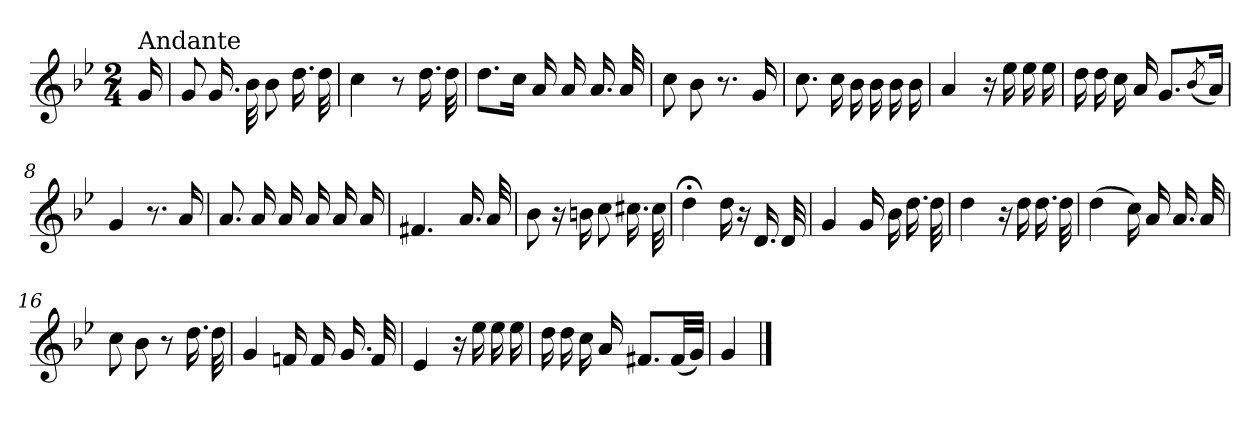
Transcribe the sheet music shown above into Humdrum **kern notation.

**kern
*part1
*staff1
*clefG2
*k[b-e-]
*g:
*M2/4
=
!LO:TX:a:t=Andante
16g/
=1
8g/
16.g/
32b-\
8b-\
16.dd\
32dd\
=2
4cc\
8r
16.dd\
32dd\
=3
8.dd\L
16cc\Jk
16a/
16a/
16.a/
32a/
=4
8cc\
8b-\
8.r
16g/
=5
8.cc\
16cc\
16b-\
16b-\
16b-\
16b-\
!!LO:LB:g=z
=6
4a/
16r
16ee-\
16ee-\
16ee-\
=7
16dd\
16dd\
16cc\
16a/
8.g/L
(<8qb-/
16a/Jk)
=8
4g/
8.r
16a/
=9
8.a/
16a/
16a/
16a/
16a/
16a/
=10
4.f#X/
16.a/
32a/
=11
8b-\
16r
16bn\
8cc\
16.cc#X\
32cc#\
!!LO:LB:g=z
=12
4dd;<\
16dd\
16r
16.d/
32d/
=13
4g/
16g/
16b-\
16.dd\
32dd\
=14
4dd\
16r
16dd\
16.dd\
32dd\
=15
(>4dd\
16cc\)
16a/
16.a/
32a/
=16
8cc\
8b-\
8r
16.dd\
32dd\
=17
4g/
16fn/
16f/
16.g/
32f/
!!LO:LB:g=z
=18
4e-/
16r
16ee-\
16ee-\
16ee-\
=19
16dd\
16dd\
16cc\
16a/
8.f#X/L
(<32f#/LL
32g/JJJ)
=20
4g/
==
*-
